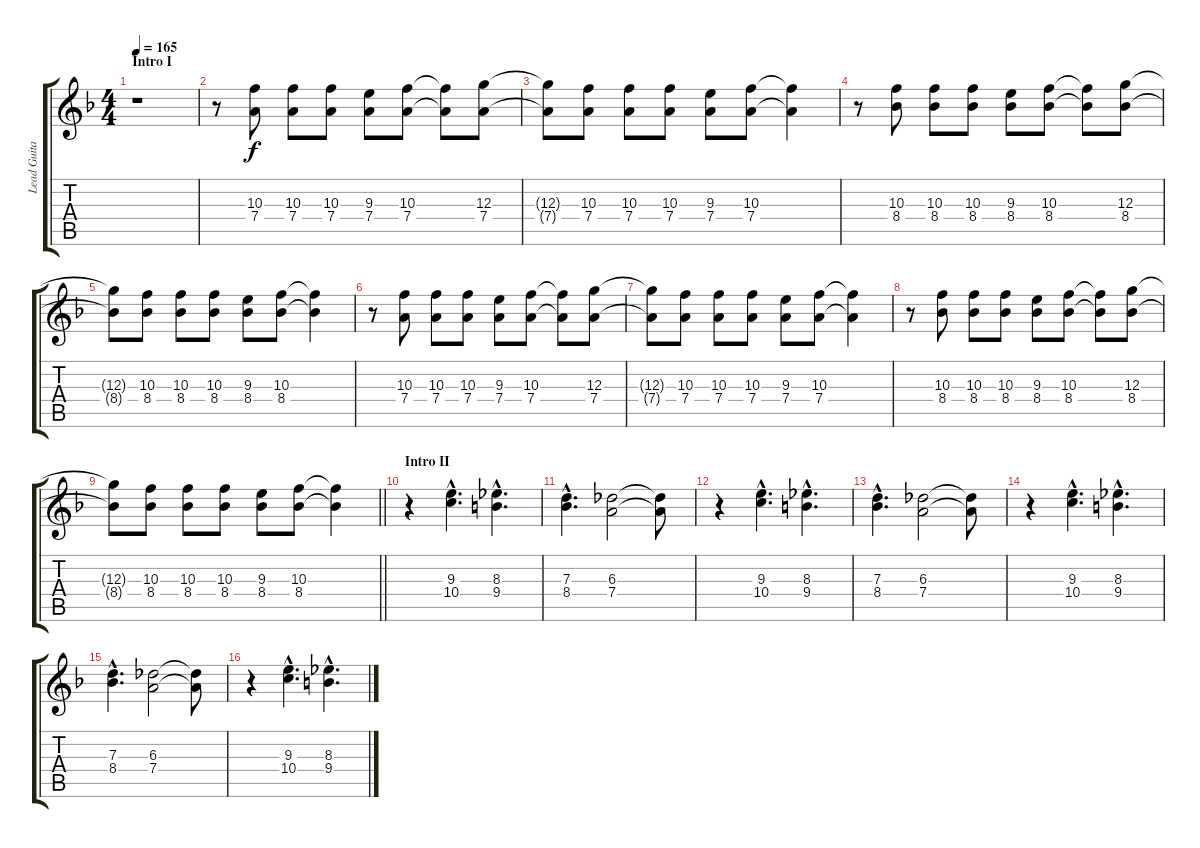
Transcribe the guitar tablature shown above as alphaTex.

\track ("Lead Guitar" "Lead Guita") {instrument distortionguitar}
\staff {score tabs}
\tuning (E4 B3 G3 D3 A2 E2) {hide}
\ts (4 4)
\section ("" "Intro I")
\tempo 165
\clef g2
\ks f
r.1{dy f instrument distortionguitar} |
r.8 (10.3 7.4).8 (10.3 7.4).8 (10.3 7.4).8 (9.3 7.4).8 (10.3 7.4).8 (10.3{t} 7.4{t}).8 (12.3 7.4).8 |
(12.3{t} 7.4{t}).8 (10.3 7.4).8 (10.3 7.4).8 (10.3 7.4).8 (9.3 7.4).8 (10.3 7.4).8 (10.3{t} 7.4{t}).4 |
r.8 (10.3 8.4).8 (10.3 8.4).8 (10.3 8.4).8 (9.3 8.4).8 (10.3 8.4).8 (10.3{t} 8.4{t}).8 (12.3 8.4).8 |
(12.3{t} 8.4{t}).8 (10.3 8.4).8 (10.3 8.4).8 (10.3 8.4).8 (9.3 8.4).8 (10.3 8.4).8 (10.3{t} 8.4{t}).4 |
r.8 (10.3 7.4).8 (10.3 7.4).8 (10.3 7.4).8 (9.3 7.4).8 (10.3 7.4).8 (10.3{t} 7.4{t}).8 (12.3 7.4).8 |
(12.3{t} 7.4{t}).8 (10.3 7.4).8 (10.3 7.4).8 (10.3 7.4).8 (9.3 7.4).8 (10.3 7.4).8 (10.3{t} 7.4{t}).4 |
r.8 (10.3 8.4).8 (10.3 8.4).8 (10.3 8.4).8 (9.3 8.4).8 (10.3 8.4).8 (10.3{t} 8.4{t}).8 (12.3 8.4).8 |
\barLineRight lightlight
(12.3{t} 8.4{t}).8 (10.3 8.4).8 (10.3 8.4).8 (10.3 8.4).8 (9.3 8.4).8 (10.3 8.4).8 (10.3{t} 8.4{t}).4 |
\section ("" "Intro II")
r.4 (9.3{hac} 10.4{hac}).4{d} (8.3{hac} 9.4{hac}).4{d} |
(7.3{hac} 8.4{hac}).4{d} (6.3 7.4).2 (6.3{t} 7.4{t}).8 |
r.4 (9.3{hac} 10.4{hac}).4{d} (8.3{hac} 9.4{hac}).4{d} |
(7.3{hac} 8.4{hac}).4{d} (6.3 7.4).2 (6.3{t} 7.4{t}).8 |
r.4 (9.3{hac} 10.4{hac}).4{d} (8.3{hac} 9.4{hac}).4{d} |
(7.3{hac} 8.4{hac}).4{d} (6.3 7.4).2 (6.3{t} 7.4{t}).8 |
r.4 (9.3{hac} 10.4{hac}).4{d} (8.3{hac} 9.4{hac}).4{d}
